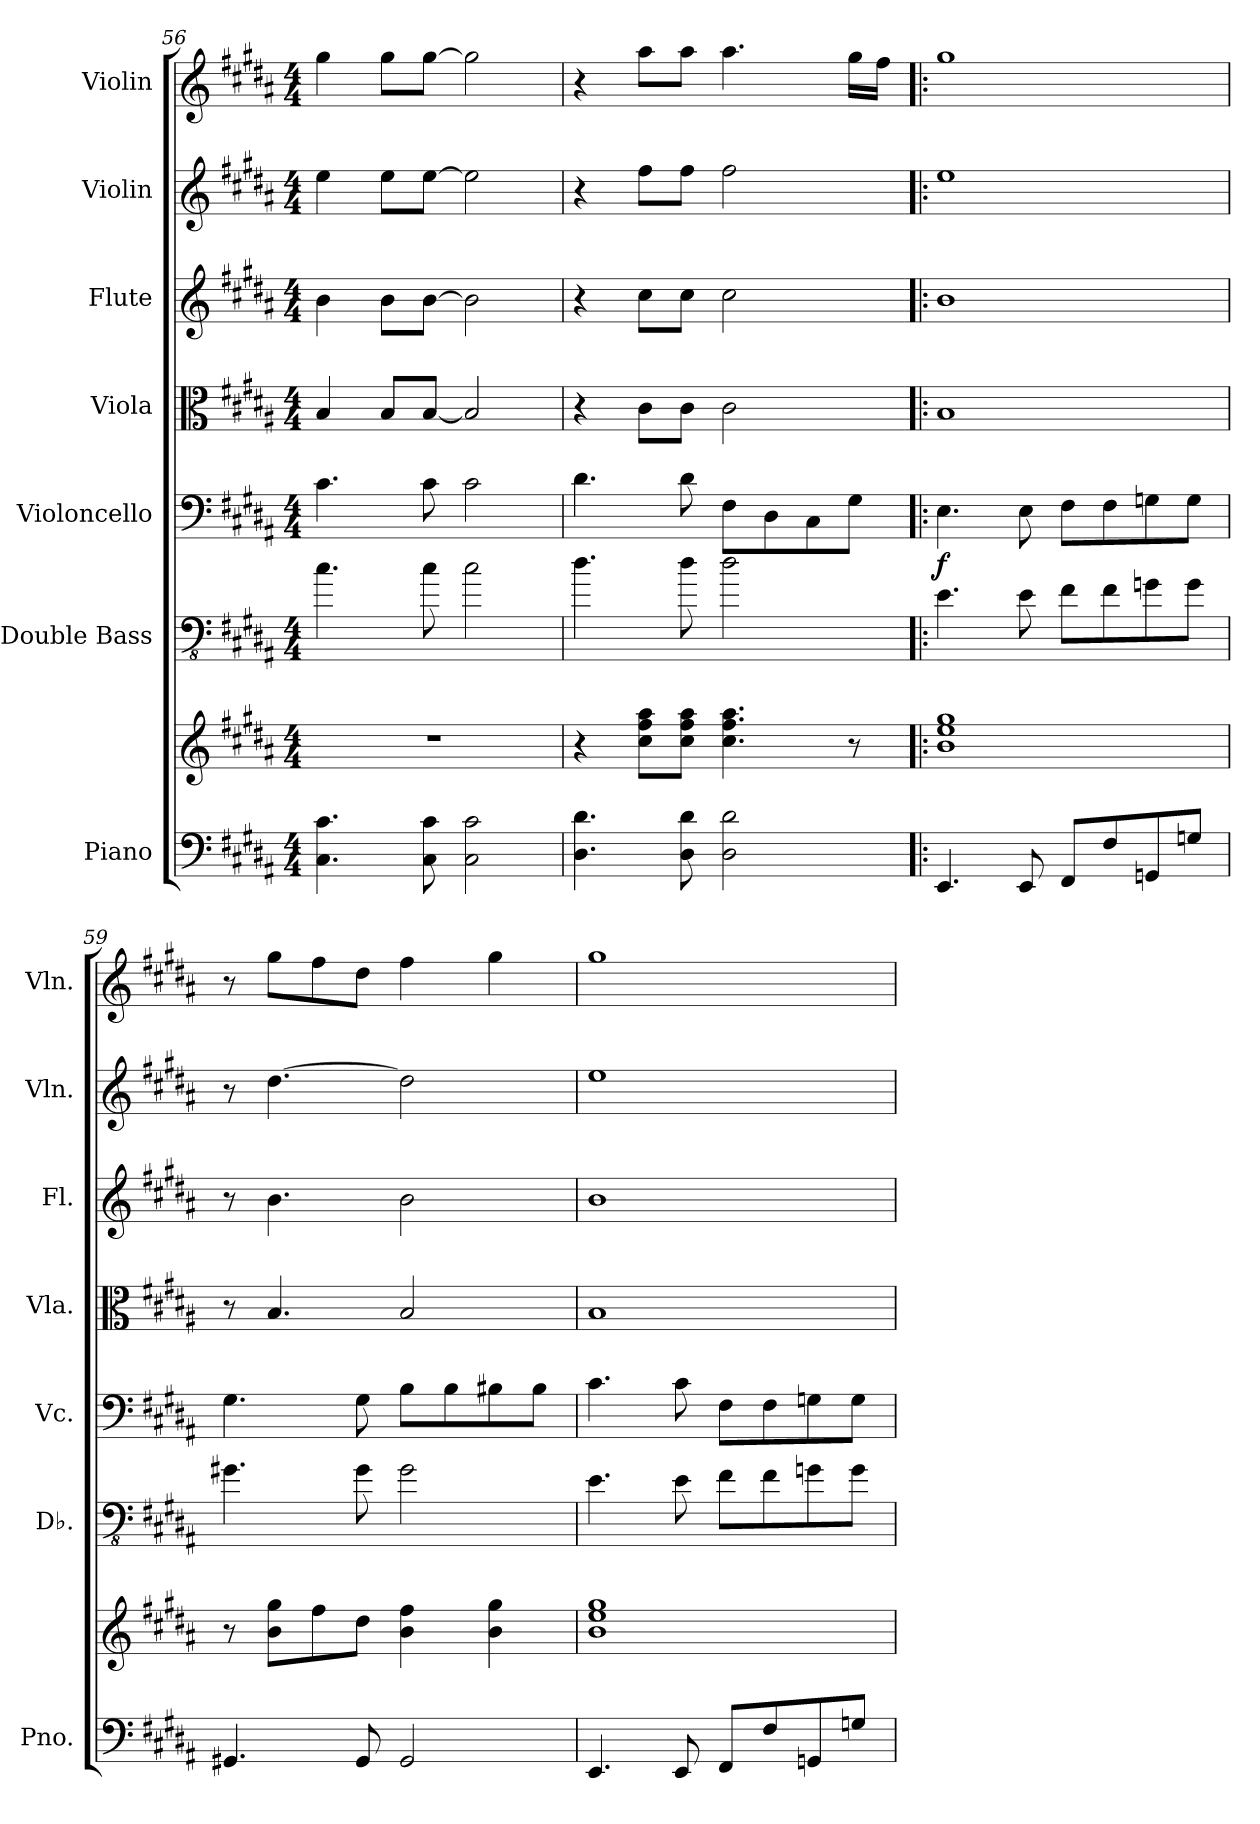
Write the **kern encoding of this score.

**kern	**kern	**kern	**kern	**dynam	**kern	**kern	**kern	**kern
*part7	*part7	*part6	*part5	*part5	*part4	*part3	*part2	*part1
*staff8	*staff7	*staff6	*staff5	*staff5	*staff4	*staff3	*staff2	*staff1
*I"Piano	*	*I"Double Bass	*I"Violoncello	*	*I"Viola	*I"Flute	*I"Violin	*I"Violin
*I'Pno.	*	*I'Db.	*I'Vc.	*	*I'Vla.	*I'Fl.	*I'Vln.	*I'Vln.
*clefF4	*clefG2	*clefFv4	*clefF4	*	*clefC3	*clefG2	*clefG2	*clefG2
*	*	*ITrd7c12	*	*	*	*	*	*
*k[f#c#g#d#a#]	*k[f#c#g#d#a#]	*k[f#c#g#d#a#]	*k[f#c#g#d#a#]	*	*k[f#c#g#d#a#]	*k[f#c#g#d#a#]	*k[f#c#g#d#a#]	*k[f#c#g#d#a#]
*M4/4	*M4/4	*M4/4	*M4/4	*	*M4/4	*M4/4	*M4/4	*M4/4
=56	=56	=56	=56	=56	=56	=56	=56	=56
4.C#\ 4.c#\	1r	4.C#\	4.c#\	.	4B/	4b\	4ee\	4gg#\
.	.	.	.	.	8B/L	8b\L	8ee\L	8gg#\L
8C#\ 8c#\	.	8C#\	8c#\	.	[8B/J	[8b\J	[8ee\J	[8gg#\J
2C#\ 2c#\	.	2C#\	2c#\	.	2B/]	2b\]	2ee\]	2gg#\]
=57	=57	=57	=57	=57	=57	=57	=57	=57
4.D#\ 4.d#\	4r	4.D#\	4.d#\	.	4r	4r	4r	4r
.	8cc#\ 8ff#\ 8aa#\L	.	.	.	8c#\L	8cc#\L	8ff#\L	8aa#\L
8D#\ 8d#\	8cc#\ 8ff#\ 8aa#\J	8D#\	8d#\	.	8c#\J	8cc#\J	8ff#\J	8aa#\J
2D#\ 2d#\	4.cc#\ 4.ff#\ 4.aa#\	2D#\	8F#\L	.	2c#\	2cc#\	2ff#\	4.aa#\
.	.	.	8D#\	.	.	.	.	.
.	.	.	8C#\	.	.	.	.	.
.	8r	.	8G#\J	.	.	.	.	16gg#\LL
.	.	.	.	.	.	.	.	16ff#\JJ
=58!|:	=58!|:	=58!|:	=58!|:	=58!|:	=58!|:	=58!|:	=58!|:	=58!|:
!	!	!	!	!LO:DY:b	!	!	!	!
4.EE/	1b 1ee 1gg#	4.EE\	4.E\	f	1B	1b	1ee	1gg#
8EE/	.	8EE\	8E\	.	.	.	.	.
8FF#/L	.	8FF#\L	8F#\L	.	.	.	.	.
8F#/	.	8FF#\	8F#\	.	.	.	.	.
8GGn/	.	8GGn\	8Gn\	.	.	.	.	.
8Gn/J	.	8GG\J	8G\J	.	.	.	.	.
!!LO:PB:g=z
=59	=59	=59	=59	=59	=59	=59	=59	=59
4.GG#X/	8r	4.GG#X\	4.G#\	.	8r	8r	8r	8r
.	8b\ 8gg#\L	.	.	.	4.B/	4.b\	[4.dd#\	8gg#\L
.	8ff#\	.	.	.	.	.	.	8ff#\
8GG#/	8dd#\J	8GG#\	8G#\	.	.	.	.	8dd#\J
2GG#/	4b\ 4ff#\	2GG#\	8B\L	.	2B/	2b\	2dd#\]	4ff#\
.	.	.	8B\	.	.	.	.	.
.	4b\ 4gg#\	.	8B#X\	.	.	.	.	4gg#\
.	.	.	8B#\J	.	.	.	.	.
=60	=60	=60	=60	=60	=60	=60	=60	=60
4.EE/	1b 1ee 1gg#	4.EE\	4.c#\	.	1B	1b	1ee	1gg#
8EE/	.	8EE\	8c#\	.	.	.	.	.
8FF#/L	.	8FF#\L	8F#\L	.	.	.	.	.
8F#/	.	8FF#\	8F#\	.	.	.	.	.
8GGn/	.	8GGn\	8Gn\	.	.	.	.	.
8Gn/J	.	8GG\J	8G\J	.	.	.	.	.
=	=	=	=	=	=	=	=	=
*-	*-	*-	*-	*-	*-	*-	*-	*-
